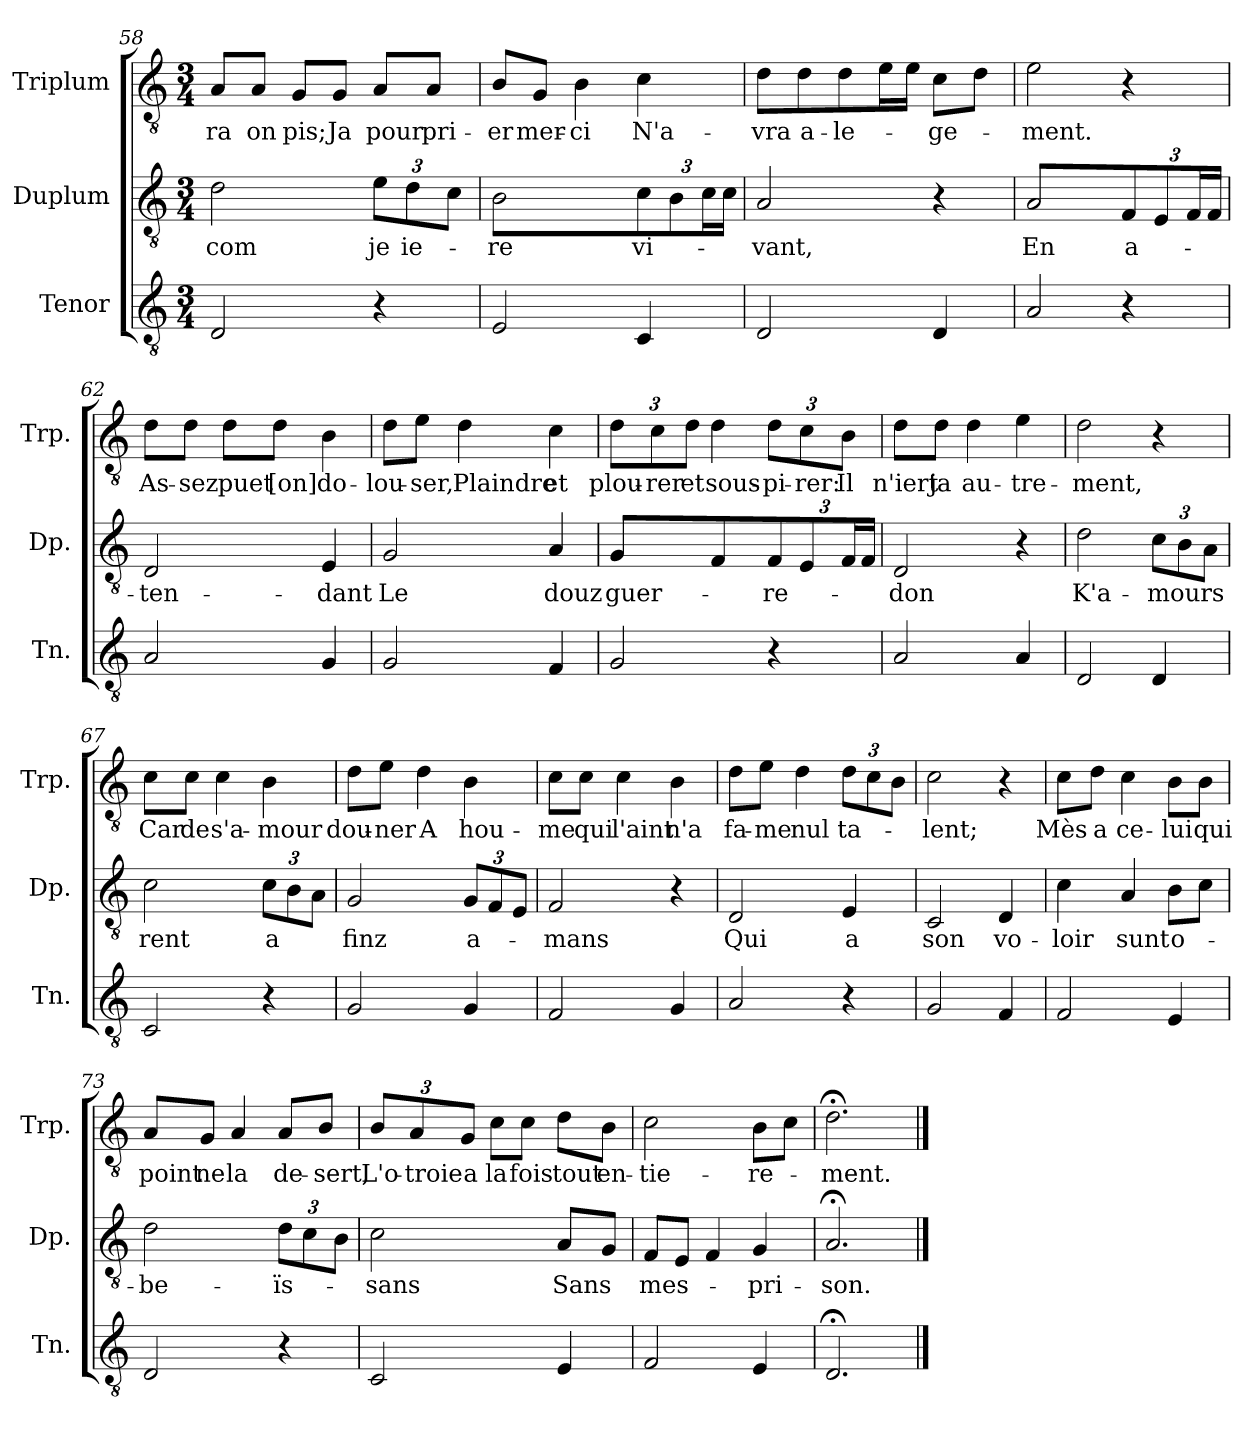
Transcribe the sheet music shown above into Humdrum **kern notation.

**kern	**kern	**text	**kern	**text
*part3	*part2	*part2	*part1	*part1
*staff3	*staff2	*staff2	*staff1	*staff1
*I"Tenor	*I"Duplum	*	*I"Triplum	*
*I'Tn.	*I'Dp.	*	*I'Trp.	*
*clefGv2	*clefGv2	*	*clefGv2	*
*k[]	*k[]	*	*k[]	*
*M3/4	*M3/4	*	*M3/4	*
=58	=58	=58	=58	=58
!	!	!LO:LY:b	!	!LO:LY:b
2D/	2d\	com	8A/L	-ra
!	!	!	!	!LO:LY:b
.	.	.	8A/J	on
!	!	!	!	!LO:LY:b
.	.	.	8G/L	pis;
!	!	!	!	!LO:LY:b
.	.	.	8G/J	Ja
*	*Xbrackettup	*	*	*
!	!	!LO:LY:b	!	!LO:LY:b
4r	12e\L	je	8A/L	pour
!	!	!LO:LY:b	!	!
.	12d\	ie-	.	.
!	!	!	!	!LO:LY:b
.	.	.	8A/J	pri-
.	12c\J	.	.	.
=59	=59	=59	=59	=59
!	!	!LO:LY:b	!	!LO:LY:b
2E/	2B\	-re	8B/L	-er
!	!	!	!	!LO:LY:b
.	.	.	8G/J	mer-
!	!	!	!	!LO:LY:b
.	.	.	4B\	-ci
!	!	!LO:LY:b	!	!LO:LY:b
4C/	12c\L	vi-	4c\	N'a-
.	12B\	.	.	.
*	*tremolo	*	*	*
.	24c\	.	.	.
.	24c\JJ	.	.	.
*	*Xtremolo	*	*	*
=60	=60	=60	=60	=60
!	!	!LO:LY:b	!	!LO:LY:b
2D/	2A/	-vant,	8d\L	-vra
!	!	!	!	!LO:LY:b
.	.	.	8d\J	a-
!	!	!	!	!LO:LY:b
.	.	.	8d\L	-le-
*	*	*	*tremolo	*
.	.	.	16e\	.
.	.	.	16e\JJ	.
*	*	*	*Xtremolo	*
!	!	!	!	!LO:LY:b
4D/	4r	.	8c\L	-ge-
.	.	.	8d\J	.
!!LO:LB:g=z
=61	=61	=61	=61	=61
!	!	!LO:LY:b	!	!LO:LY:b
2A/	2A/	En	2e\	-ment.
!	!	!LO:LY:b	!	!
4r	12F/L	a-	4r	.
.	12E/	.	.	.
*	*tremolo	*	*	*
.	24F/	.	.	.
.	24F/JJ	.	.	.
*	*Xtremolo	*	*	*
=62	=62	=62	=62	=62
!	!	!LO:LY:b	!	!LO:LY:b
2A/	2D/	-ten-	8d\L	As-
!	!	!	!	!LO:LY:b
.	.	.	8d\J	-sez
!	!	!	!	!LO:LY:b
.	.	.	8d\L	puet
!	!	!	!	!LO:LY:b
.	.	.	8d\J	[on]
!	!	!LO:LY:b	!	!LO:LY:b
4G/	4E/	-dant	4B\	do-
=63	=63	=63	=63	=63
!	!	!LO:LY:b	!	!LO:LY:b
2G/	2G/	Le	8d\L	-lou-
!	!	!	!	!LO:LY:b
.	.	.	8e\J	-ser,
!	!	!	!	!LO:LY:b
.	.	.	4d\	Plaindre
!	!	!LO:LY:b	!	!LO:LY:b
4F/	4A/	douz	4c\	et
=64	=64	=64	=64	=64
!	!	!LO:LY:b	!	!
*	*	*	*Xbrackettup	*
!	!	!	!	!LO:LY:b
2G/	4G/	guer-	12d\L	plou-
!	!	!	!	!LO:LY:b
.	.	.	12c\	-rer
!	!	!	!	!LO:LY:b
.	.	.	12d\J	et
!	!	!	!	!LO:LY:b
.	4F/	.	4d\	sous-
!	!	!LO:LY:b	!	!LO:LY:b
4r	12F/L	-re-	12d\L	-pi-
!	!	!	!	!LO:LY:b
.	12E/	.	12c\	-rer:
!	!	!	!	!LO:LY:b
*	*tremolo	*	*	*
.	24F/	.	12B\J	Il
.	24F/JJ	.	.	.
*	*Xtremolo	*	*	*
=65	=65	=65	=65	=65
!	!	!LO:LY:b	!	!LO:LY:b
2A/	2D/	-don	8d\L	n'iert
!	!	!	!	!LO:LY:b
.	.	.	8d\J	ja
!	!	!	!	!LO:LY:b
.	.	.	4d\	au-
!	!	!	!	!LO:LY:b
4A/	4r	.	4e\	-tre-
!!LO:LB:g=z
=66	=66	=66	=66	=66
!	!	!LO:LY:b	!	!LO:LY:b
2D/	2d\	K'a-	2d\	-ment,
!	!	!LO:LY:b	!	!
4D/	12c\L	-mours	4r	.
.	12B\	.	.	.
.	12A\J	.	.	.
=67	=67	=67	=67	=67
!	!	!LO:LY:b	!	!LO:LY:b
2C/	2c\	rent	8c\L	Car
!	!	!	!	!LO:LY:b
.	.	.	8c\J	de
!	!	!	!	!LO:LY:b
.	.	.	4c\	s'a-
!	!	!LO:LY:b	!	!LO:LY:b
4r	12c\L	a	4B\	-mour
.	12B\	.	.	.
.	12A\J	.	.	.
=68	=68	=68	=68	=68
!	!	!LO:LY:b	!	!LO:LY:b
2G/	2G/	finz	8d\L	dou-
!	!	!	!	!LO:LY:b
.	.	.	8e\J	-ner
!	!	!	!	!LO:LY:b
.	.	.	4d\	A
!	!	!LO:LY:b	!	!LO:LY:b
4G/	12G/L	a-	4B\	hou-
.	12F/	.	.	.
.	12E/J	.	.	.
=69	=69	=69	=69	=69
!	!	!LO:LY:b	!	!LO:LY:b
2F/	2F/	-mans	8c\L	-me
!	!	!	!	!LO:LY:b
.	.	.	8c\J	qui
!	!	!	!	!LO:LY:b
.	.	.	4c\	l'aint
!	!	!	!	!LO:LY:b
4G/	4r	.	4B\	n'a
=70	=70	=70	=70	=70
!	!	!LO:LY:b	!	!LO:LY:b
2A/	2D/	Qui	8d\L	fa-
!	!	!	!	!LO:LY:b
.	.	.	8e\J	-me
!	!	!	!	!LO:LY:b
.	.	.	4d\	nul
!	!	!LO:LY:b	!	!LO:LY:b
4r	4E/	a	12d\L	ta-
.	.	.	12c\	.
.	.	.	12B\J	.
=71	=71	=71	=71	=71
!	!	!LO:LY:b	!	!LO:LY:b
2G/	2C/	son	2c\	-lent;
!	!	!LO:LY:b	!	!
4F/	4D/	vo-	4r	.
!!LO:PB:g=z
=72	=72	=72	=72	=72
!	!	!LO:LY:b	!	!LO:LY:b
2F/	4c\	-loir	8c\L	Mès
!	!	!	!	!LO:LY:b
.	.	.	8d\J	a
!	!	!LO:LY:b	!	!LO:LY:b
.	4A/	sunt	4c\	ce-
!	!	!LO:LY:b	!	!LO:LY:b
4E/	8B\L	o-	8B\L	-lui
!	!	!	!	!LO:LY:b
.	8c\J	.	8B\J	qui
=73	=73	=73	=73	=73
!	!	!LO:LY:b	!	!LO:LY:b
2D/	2d\	-be-	8A/L	point
!	!	!	!	!LO:LY:b
.	.	.	8G/J	ne
!	!	!	!	!LO:LY:b
.	.	.	4A/	la
!	!	!LO:LY:b	!	!LO:LY:b
4r	12d\L	-ïs-	8A/L	de-
.	12c\	.	.	.
!	!	!	!	!LO:LY:b
.	.	.	8B/J	-sert,
.	12B\J	.	.	.
=74	=74	=74	=74	=74
!	!	!LO:LY:b	!	!LO:LY:b
2C/	2c\	sans	12B/L	L'o-
!	!	!	!	!LO:LY:b
.	.	.	12A/	-troie
!	!	!	!	!LO:LY:b
.	.	.	12G/J	a
!	!	!	!	!LO:LY:b
.	.	.	8c\L	la
!	!	!	!	!LO:LY:b
.	.	.	8c\J	fois
!	!	!LO:LY:b	!	!LO:LY:b
4E/	8A/L	-Sans	8d\L	tout
!	!	!	!	!LO:LY:b
.	8G/J	.	8B\J	en-
=75	=75	=75	=75	=75
!	!	!LO:LY:b	!	!LO:LY:b
2F/	8F/L	mes-	2c\	-tie-
.	8E/J	.	.	.
.	4F/	.	.	.
!	!	!LO:LY:b	!	!LO:LY:b
4E/	4G/	-pri-	8B\L	-re-
.	.	.	8c\J	.
=76	=76	=76	=76	=76
!	!	!LO:LY:b	!	!LO:LY:b
2.D;</	2.A;</	-son.	2.d;<\	-ment.
==	==	==	==	==
*-	*-	*-	*-	*-
